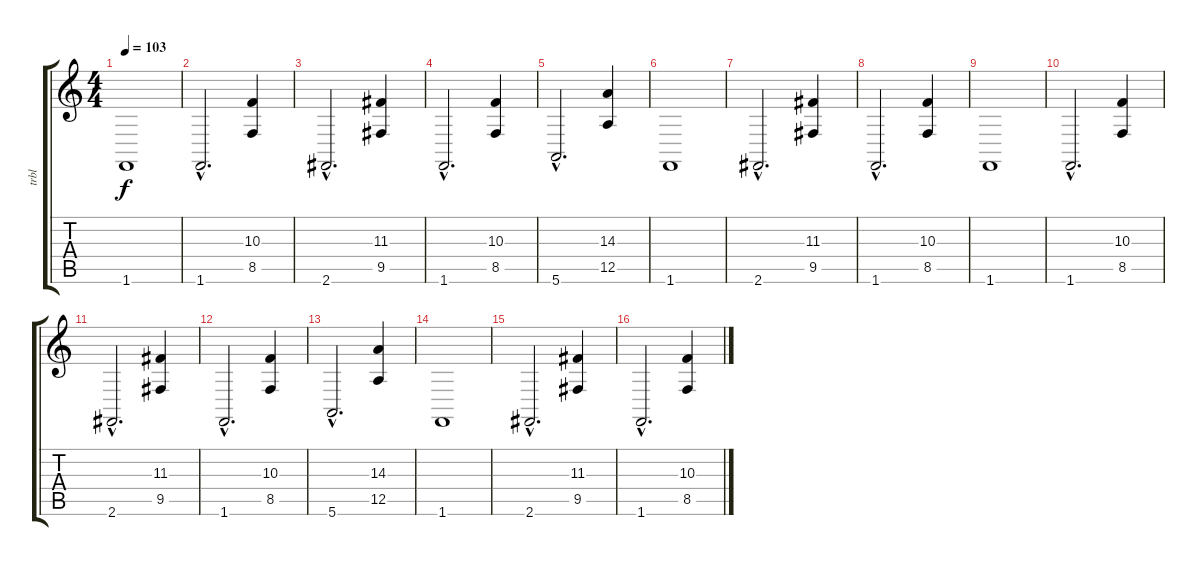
\track ("trbl" "trbl") {instrument brasssection}
\staff {score tabs}
\tuning (E4 B3 G3 D3 A2 E2) {hide}
\ts (4 4)
\tempo 103
\clef g2
\ks c
1.6.1{dy f} |
1.6{hac}.2{d} (10.3 8.5).4 |
2.6{hac}.2{d} (11.3 9.5).4 |
1.6{hac}.2{d} (10.3 8.5).4 |
5.6{hac}.2{d} (14.3 12.5).4 |
1.6.1 |
2.6{hac}.2{d} (11.3 9.5).4 |
1.6{hac}.2{d} (10.3 8.5).4 |
1.6.1 |
1.6{hac}.2{d} (10.3 8.5).4 |
2.6{hac}.2{d} (11.3 9.5).4 |
1.6{hac}.2{d} (10.3 8.5).4 |
5.6{hac}.2{d} (14.3 12.5).4 |
1.6.1 |
2.6{hac}.2{d} (11.3 9.5).4 |
1.6{hac}.2{d} (10.3 8.5).4
